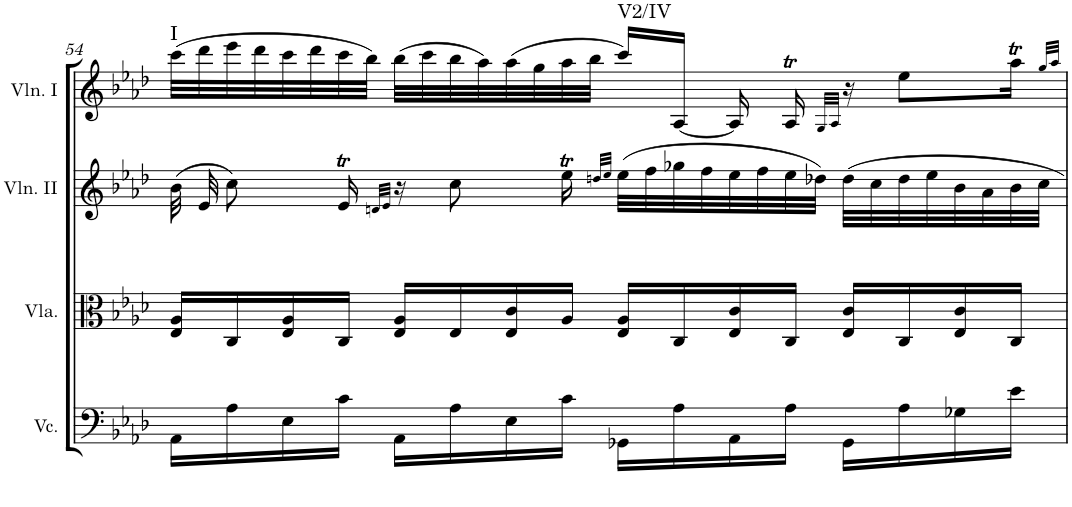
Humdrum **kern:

**kern	**kern	**kern	**kern	**harte
*part4	*part3	*part2	*part1	*part1
*staff4	*staff3	*staff2	*staff1	*
*I"Violoncello	*I"Viola	*I"Violin II	*I"Violin I	*
*I'Vc.	*I'Vla.	*I'Vln. II	*I'Vln. I	*
!!LO:PB:g=z
*clefF4	*clefC3	*clefG2	*clefG2	*
*k[b-e-a-d-]	*k[b-e-a-d-]	*k[b-e-a-d-]	*k[b-e-a-d-]	*
*A-:	*A-:	*A-:	*A-:	*
*M4/4	*M4/4	*M4/4	*M4/4	*
*met(c)	*met(c)	*met(c)	*met(c)	*
=54	=54	=54	=54	=54
!	!	!	!	!LO:H:kt=I
16AA-\LL	16E-/ 16A-/LL	(32b-\	(32ccc\LLL	N
.	.	32e-/	32ddd-\	.
16A-\	16C/	8cc\)	32eee-\	.
.	.	.	32ddd-\	.
16E-\	16E-/ 16A-/	.	32ccc\	.
.	.	.	32ddd-\	.
16c\JJ	16C/JJ	16e-T/	32ccc\	.
.	.	.	32bb-\JJJ)	.
.	.	32qdn/LLL	.	.
.	.	32qe-/JJJ	.	.
16AA-\LL	16E-/ 16A-/LL	16r	(32bb-\LLL	.
.	.	.	32ccc\	.
16A-\	16E-/	8cc\	32bb-\	.
.	.	.	32aa-\)	.
16E-\	16E-/ 16c/	.	(32aa-\	.
.	.	.	32gg\	.
16c\JJ	16A-/JJ	16ee-T\	32aa-\	.
.	.	.	32bb-\JJJ	.
.	.	32qddn/LLL	.	.
.	.	32qee-/JJJ	.	.
!	!	!	!	!LO:H:kt=V2/IV
16GG-X\LL	16E-/ 16A-/LL	(32ee-\LLL	16ccc/LL)	N
.	.	32ff\	.	.
16A-\	16C/	32gg-X\	[16A-/JJ	.
.	.	32ff\	.	.
16AA-\	16E-/ 16c/	32ee-\	16A-/]	.
.	.	32ff\	.	.
16A-\JJ	16C/JJ	32ee-\	16A-T/	.
.	.	32dd-X\JJJ)	.	.
.	.	.	32qG/LLL	.
.	.	.	32qA-/JJJ	.
16GG-\LL	16E-/ 16c/LL	32dd-\LLL	16r	.
.	.	32cc\	.	.
16A-\	16C/	32dd-\	8ee-\L	.
.	.	32ee-\	.	.
16G-X\	16E-/ 16c/	32b-\	.	.
.	.	32a-\	.	.
16e-\JJ	16C/JJ	32b-\	16aa-T\Jk	.
.	.	32cc\JJJ	.	.
.	.	.	32qgg/LLL	.
.	.	.	32qaa-/JJJ	.
=	=	=	=	=
*-	*-	*-	*-	*-
